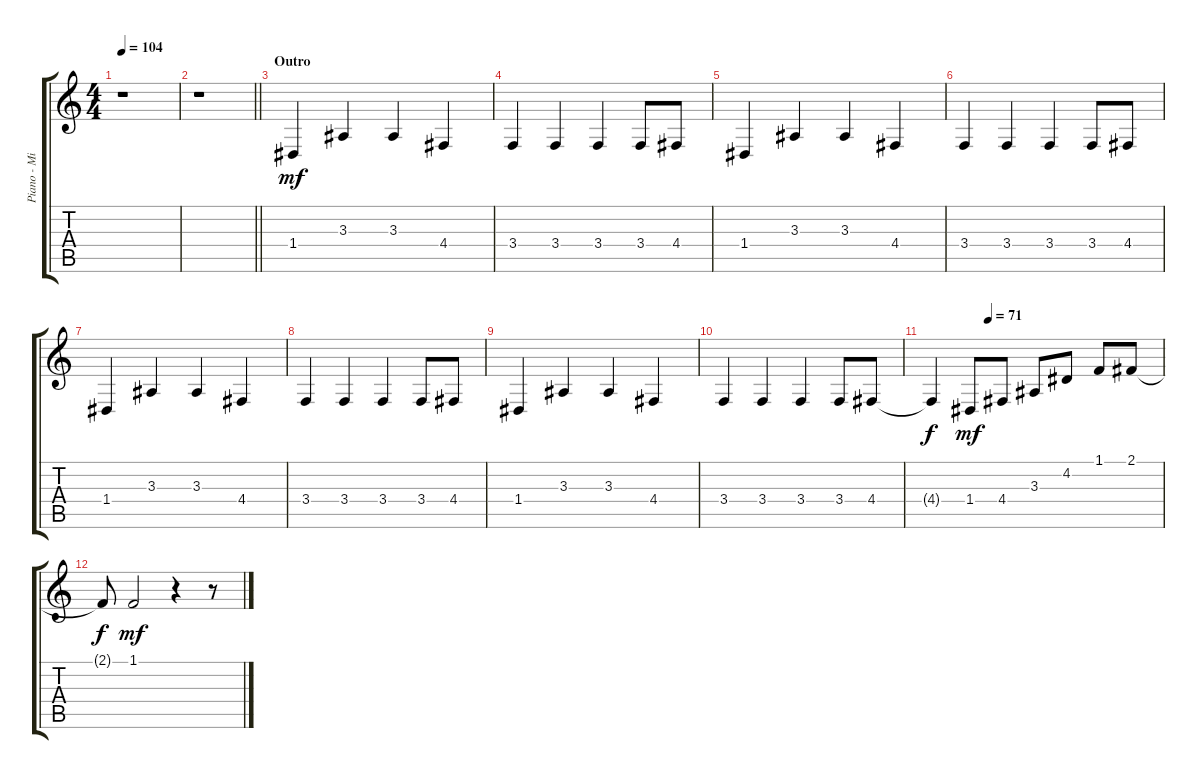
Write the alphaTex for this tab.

\track ("Piano - Mike Shinoda" "Piano - Mi") {instrument brightacousticpiano}
\staff {score tabs}
\tuning (E4 B3 G3 D3 A2 E2) {hide}
\ts (4 4)
\tempo 104
\clef g2
\ks c
r.1{dy mf} |
\barLineRight lightlight
r.1 |
\section ("" "Outro")
1.4.4 3.3.4 3.3.4 4.4.4 |
3.4.4 3.4.4 3.4.4 3.4.8 4.4.8 |
1.4.4 3.3.4 3.3.4 4.4.4 |
3.4.4 3.4.4 3.4.4 3.4.8 4.4.8 |
1.4.4 3.3.4 3.3.4 4.4.4 |
3.4.4 3.4.4 3.4.4 3.4.8 4.4.8 |
1.4.4 3.3.4 3.3.4 4.4.4 |
3.4.4 3.4.4 3.4.4 3.4.8 4.4.8 |
\tempo (71 0.25)
4.4{t}.4{dy f} 1.4.8{dy mf} 4.4.8 3.3.8 4.2.8 1.1.8 2.1.8 |
2.1{t}.8{dy f} 1.1.2{dy mf} r.4 r.8
